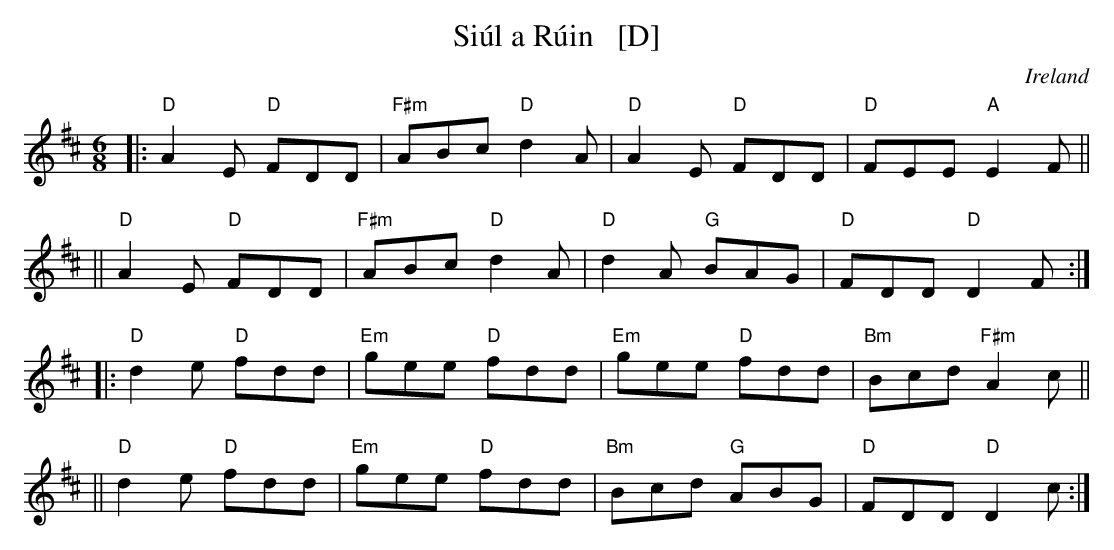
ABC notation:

X:1
T: Si\'ul a R\'uin   [D]
O: Ireland
M: 6/8
K: D
|: "D"A2E "D"FDD | "F#m"ABc "D"d2A | "D"A2E  "D"FDD | "D"FEE   "A"E2F ||
|| "D"A2E "D"FDD | "F#m"ABc "D"d2A | "D"d2A  "G"BAG | "D"FDD   "D"D2F :|
|: "D"d2e "D"fdd | "Em"gee  "D"fdd | "Em"gee "D"fdd |"Bm"Bcd "F#m"A2c ||
|| "D"d2e "D"fdd | "Em"gee  "D"fdd | "Bm"Bcd "G"ABG | "D"FDD   "D"D2c :|
